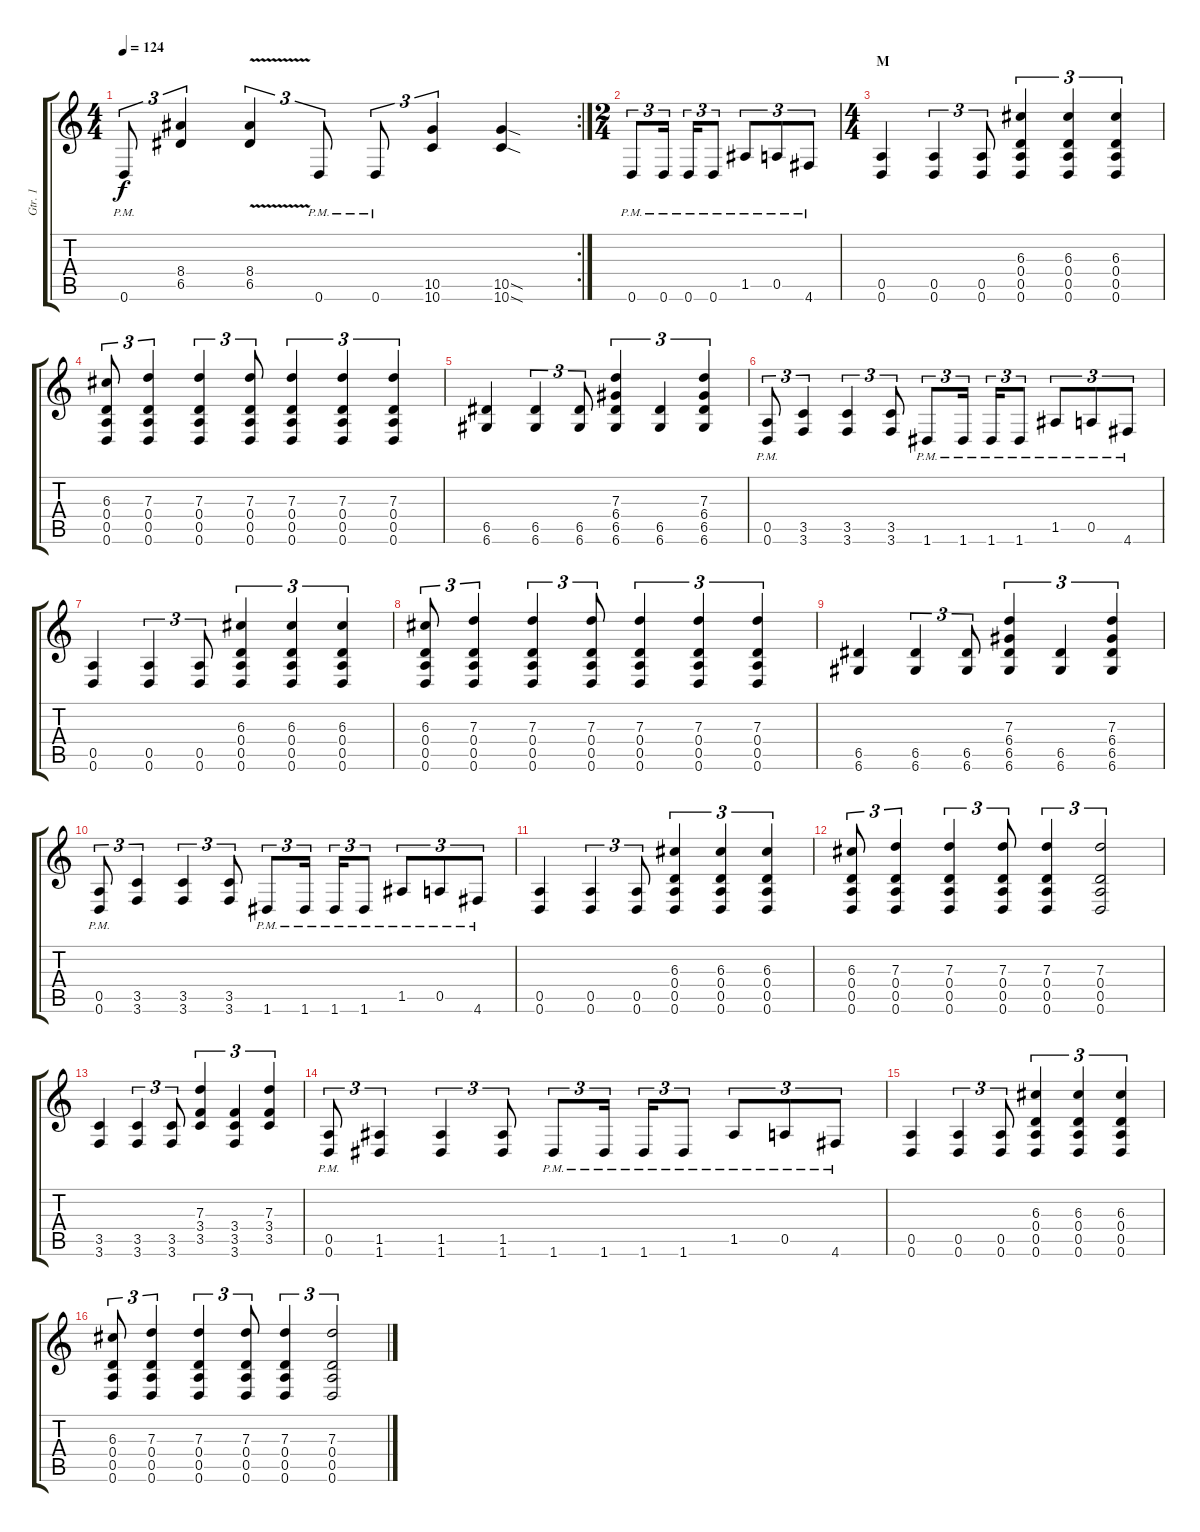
\track ("Gtr. 1" "Gtr. 1") {instrument distortionguitar}
\staff {score tabs}
\tuning (E4 B3 G3 D3 A2 D2) {hide}
\rc 2
\ts (4 4)
\tempo 124
\clef g2
\ks c
0.6{pm}.8{tu (3 2) dy f} (8.4 6.5).4{tu (3 2)} (8.4{v} 6.5{v}).4{tu (3 2)} 0.6{pm}.8{tu (3 2)} 0.6{pm}.8{tu (3 2)} (10.5 10.6).4{tu (3 2)} (10.5{sod} 10.6{sod}).4 |
\ts (2 4)
0.6{pm}.8{tu (3 2)} 0.6{pm}.16{tu (3 2)} 0.6{pm}.16{tu (3 2)} 0.6{pm}.8{tu (3 2)} 1.5{pm}.8{tu (3 2)} 0.5{pm}.8{tu (3 2)} 4.6{pm}.8{tu (3 2)} |
\ts (4 4)
\section ("" "M")
(0.5 0.6).4 (0.5 0.6).4{tu (3 2)} (0.5 0.6).8{tu (3 2)} (6.3 0.4 0.5 0.6).4{tu (3 2)} (6.3 0.4 0.5 0.6).4{tu (3 2)} (6.3 0.4 0.5 0.6).4{tu (3 2)} |
(6.3 0.4 0.5 0.6).8{tu (3 2)} (7.3 0.4 0.5 0.6).4{tu (3 2)} (7.3 0.4 0.5 0.6).4{tu (3 2)} (7.3 0.4 0.5 0.6).8{tu (3 2)} (7.3 0.4 0.5 0.6).4{tu (3 2)} (7.3 0.4 0.5 0.6).4{tu (3 2)} (7.3 0.4 0.5 0.6).4{tu (3 2)} |
(6.5 6.6).4 (6.5 6.6).4{tu (3 2)} (6.5 6.6).8{tu (3 2)} (7.3 6.4 6.5 6.6).4{tu (3 2)} (6.5 6.6).4{tu (3 2)} (7.3 6.4 6.5 6.6).4{tu (3 2)} |
(0.5{pm} 0.6{pm}).8{tu (3 2)} (3.5 3.6).4{tu (3 2)} (3.5 3.6).4{tu (3 2)} (3.5 3.6).8{tu (3 2)} 1.6{pm}.8{tu (3 2)} 1.6{pm}.16{tu (3 2)} 1.6{pm}.16{tu (3 2)} 1.6{pm}.8{tu (3 2)} 1.5{pm}.8{tu (3 2)} 0.5{pm}.8{tu (3 2)} 4.6{pm}.8{tu (3 2)} |
(0.5 0.6).4 (0.5 0.6).4{tu (3 2)} (0.5 0.6).8{tu (3 2)} (6.3 0.4 0.5 0.6).4{tu (3 2)} (6.3 0.4 0.5 0.6).4{tu (3 2)} (6.3 0.4 0.5 0.6).4{tu (3 2)} |
(6.3 0.4 0.5 0.6).8{tu (3 2)} (7.3 0.4 0.5 0.6).4{tu (3 2)} (7.3 0.4 0.5 0.6).4{tu (3 2)} (7.3 0.4 0.5 0.6).8{tu (3 2)} (7.3 0.4 0.5 0.6).4{tu (3 2)} (7.3 0.4 0.5 0.6).4{tu (3 2)} (7.3 0.4 0.5 0.6).4{tu (3 2)} |
(6.5 6.6).4 (6.5 6.6).4{tu (3 2)} (6.5 6.6).8{tu (3 2)} (7.3 6.4 6.5 6.6).4{tu (3 2)} (6.5 6.6).4{tu (3 2)} (7.3 6.4 6.5 6.6).4{tu (3 2)} |
(0.5{pm} 0.6{pm}).8{tu (3 2)} (3.5 3.6).4{tu (3 2)} (3.5 3.6).4{tu (3 2)} (3.5 3.6).8{tu (3 2)} 1.6{pm}.8{tu (3 2)} 1.6{pm}.16{tu (3 2)} 1.6{pm}.16{tu (3 2)} 1.6{pm}.8{tu (3 2)} 1.5{pm}.8{tu (3 2)} 0.5{pm}.8{tu (3 2)} 4.6{pm}.8{tu (3 2)} |
(0.5 0.6).4 (0.5 0.6).4{tu (3 2)} (0.5 0.6).8{tu (3 2)} (6.3 0.4 0.5 0.6).4{tu (3 2)} (6.3 0.4 0.5 0.6).4{tu (3 2)} (6.3 0.4 0.5 0.6).4{tu (3 2)} |
(6.3 0.4 0.5 0.6).8{tu (3 2)} (7.3 0.4 0.5 0.6).4{tu (3 2)} (7.3 0.4 0.5 0.6).4{tu (3 2)} (7.3 0.4 0.5 0.6).8{tu (3 2)} (7.3 0.4 0.5 0.6).4{tu (3 2)} (7.3 0.4 0.5 0.6).2{tu (3 2)} |
(3.5 3.6).4 (3.5 3.6).4{tu (3 2)} (3.5 3.6).8{tu (3 2)} (7.3 3.4 3.5).4{tu (3 2)} (3.4 3.5 3.6).4{tu (3 2)} (7.3 3.4 3.5).4{tu (3 2)} |
(0.5{pm} 0.6{pm}).8{tu (3 2)} (1.5 1.6).4{tu (3 2)} (1.5 1.6).4{tu (3 2)} (1.5 1.6).8{tu (3 2)} 1.6{pm}.8{tu (3 2)} 1.6{pm}.16{tu (3 2)} 1.6{pm}.16{tu (3 2)} 1.6{pm}.8{tu (3 2)} 1.5{pm}.8{tu (3 2)} 0.5{pm}.8{tu (3 2)} 4.6{pm}.8{tu (3 2)} |
(0.5 0.6).4 (0.5 0.6).4{tu (3 2)} (0.5 0.6).8{tu (3 2)} (6.3 0.4 0.5 0.6).4{tu (3 2)} (6.3 0.4 0.5 0.6).4{tu (3 2)} (6.3 0.4 0.5 0.6).4{tu (3 2)} |
(6.3 0.4 0.5 0.6).8{tu (3 2)} (7.3 0.4 0.5 0.6).4{tu (3 2)} (7.3 0.4 0.5 0.6).4{tu (3 2)} (7.3 0.4 0.5 0.6).8{tu (3 2)} (7.3 0.4 0.5 0.6).4{tu (3 2)} (7.3 0.4 0.5 0.6).2{tu (3 2)}
